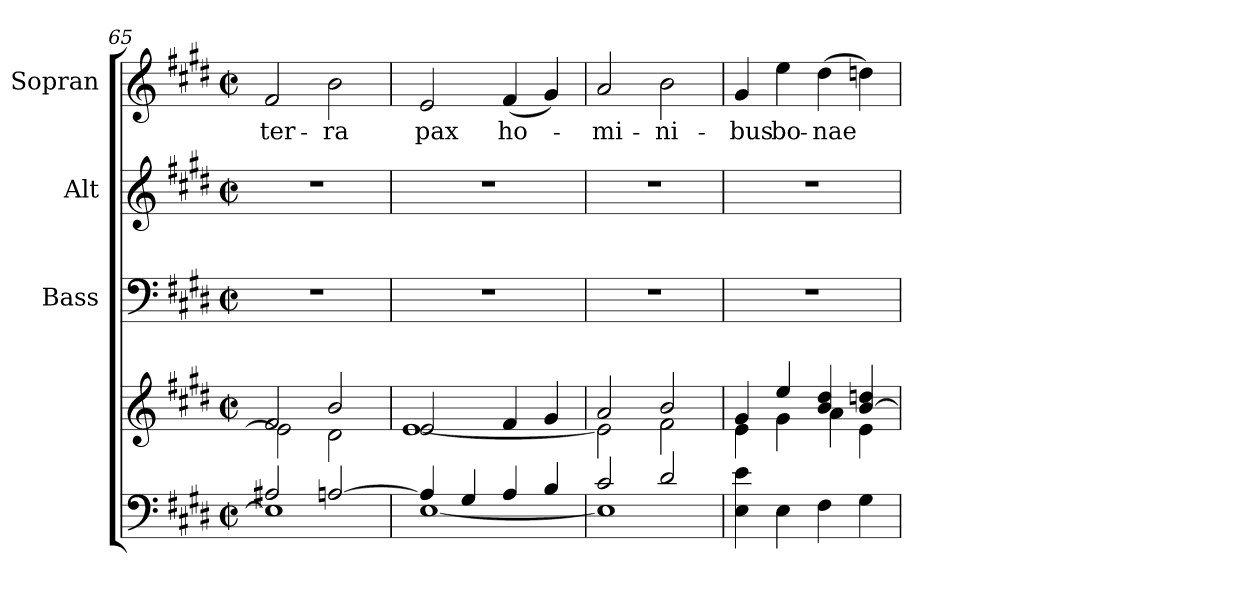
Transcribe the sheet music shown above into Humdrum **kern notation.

**kern	**kern	**kern	**kern	**kern	**text
*part4	*part4	*part3	*part2	*part1	*part1
*staff5	*staff4	*staff3	*staff2	*staff1	*staff1
*	*	*I"Bass	*I"Alt	*I"Sopran	*
*	*	*I'B.	*I'A.	*I'S.	*
*clefF4	*clefG2	*clefF4	*clefG2	*clefG2	*
*k[f#c#g#d#]	*k[f#c#g#d#]	*k[f#c#g#d#]	*k[f#c#g#d#]	*k[f#c#g#d#]	*
*E:	*E:	*E:	*E:	*E:	*
*M2/2	*M2/2	*M2/2	*M2/2	*M2/2	*
*met(c|)	*met(c|)	*met(c|)	*met(c|)	*met(c|)	*
=65	=65	=65	=65	=65	=65
*^	*^	*	*	*	*
!	!	!	!	!	!	!	!LO:LY:b
2A#X/	1E]	2f#/	2e\]	1r	1r	2f#/	ter-
!	!	!	!	!	!	!	!LO:LY:b
[>2An/	.	2b/	2d#\	.	.	2b\	-ra
=66	=66	=66	=66	=66	=66	=66	=66
!	!	!	!	!	!	!	!LO:LY:b
4A/]	[<1E	2e/	[<1e	1r	1r	2e/	pax
4G#/	.	.	.	.	.	.	.
!	!	!	!	!	!	!	!LO:LY:b
4A/	.	4f#/	.	.	.	(<4f#/	ho-
4B/	.	4g#/	.	.	.	4g#/)	.
=67	=67	=67	=67	=67	=67	=67	=67
!	!	!	!	!	!	!	!LO:LY:b
2c#/	1E]	2a/	2e\]	1r	1r	2a/	-mi-
!	!	!	!	!	!	!	!LO:LY:b
2d#/	.	2b/	2f#\	.	.	2b\	-ni-
*v	*v	*	*	*	*	*	*
!!LO:LB:g=z
=68	=68	=68	=68	=68	=68	=68
!	!	!	!	!	!	!LO:LY:b
4E\ 4e\	4g#/	4e\	1r	1r	4g#/	-bus
!	!	!	!	!	!	!LO:LY:b
4E\	4ee/	4g#\	.	.	4ee\	bo-
!	!	!	!	!	!	!LO:LY:b
4F#\	4b/ 4dd#/	4a\	.	.	(>4dd#\	-nae
4G#\	[>4b/ 4ddn/	4e\	.	.	4ddn\)	.
*	*v	*v	*	*	*	*
=	=	=	=	=	=
*-	*-	*-	*-	*-	*-
